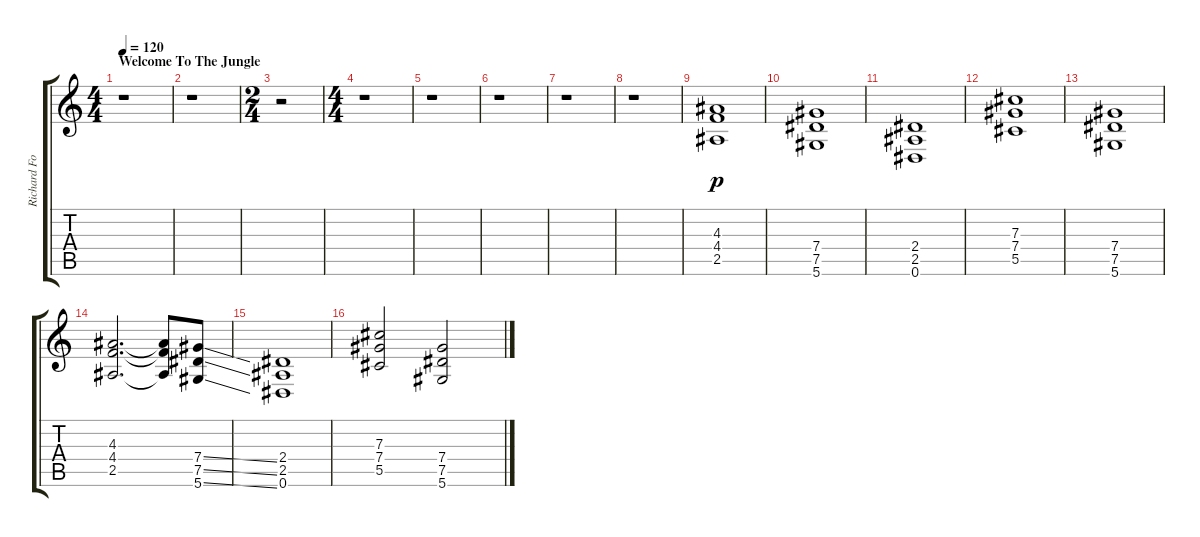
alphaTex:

\track ("Richard Fortus" "Richard Fo") {instrument overdrivenguitar}
\staff {score tabs}
\tuning (Eb4 Bb3 Gb3 Db3 Ab2 Eb2) {hide}
\ts (4 4)
\section ("" "Welcome To The Jungle")
\tempo 120
\tempo 104
\tempo 120
\clef g2
\ks c
r.1{dy p instrument overdrivenguitar} |
r.1 |
\ts (2 4)
r.2 |
\ts (4 4)
r.1 |
r.1 |
r.1 |
r.1 |
r.1 |
(4.3 4.4 2.5).1 |
(7.4 7.5 5.6).1 |
(2.4 2.5 0.6).1 |
(7.3 7.4 5.5).1 |
(7.4 7.5 5.6).1 |
(4.3 4.4 2.5).2{d} (4.3{t} 4.4{t} 2.5{t}).8 (7.4{ss} 7.5{ss} 5.6{ss}).8 |
(2.4 2.5 0.6).1 |
(7.3 7.4 5.5).2 (7.4 7.5 5.6).2
